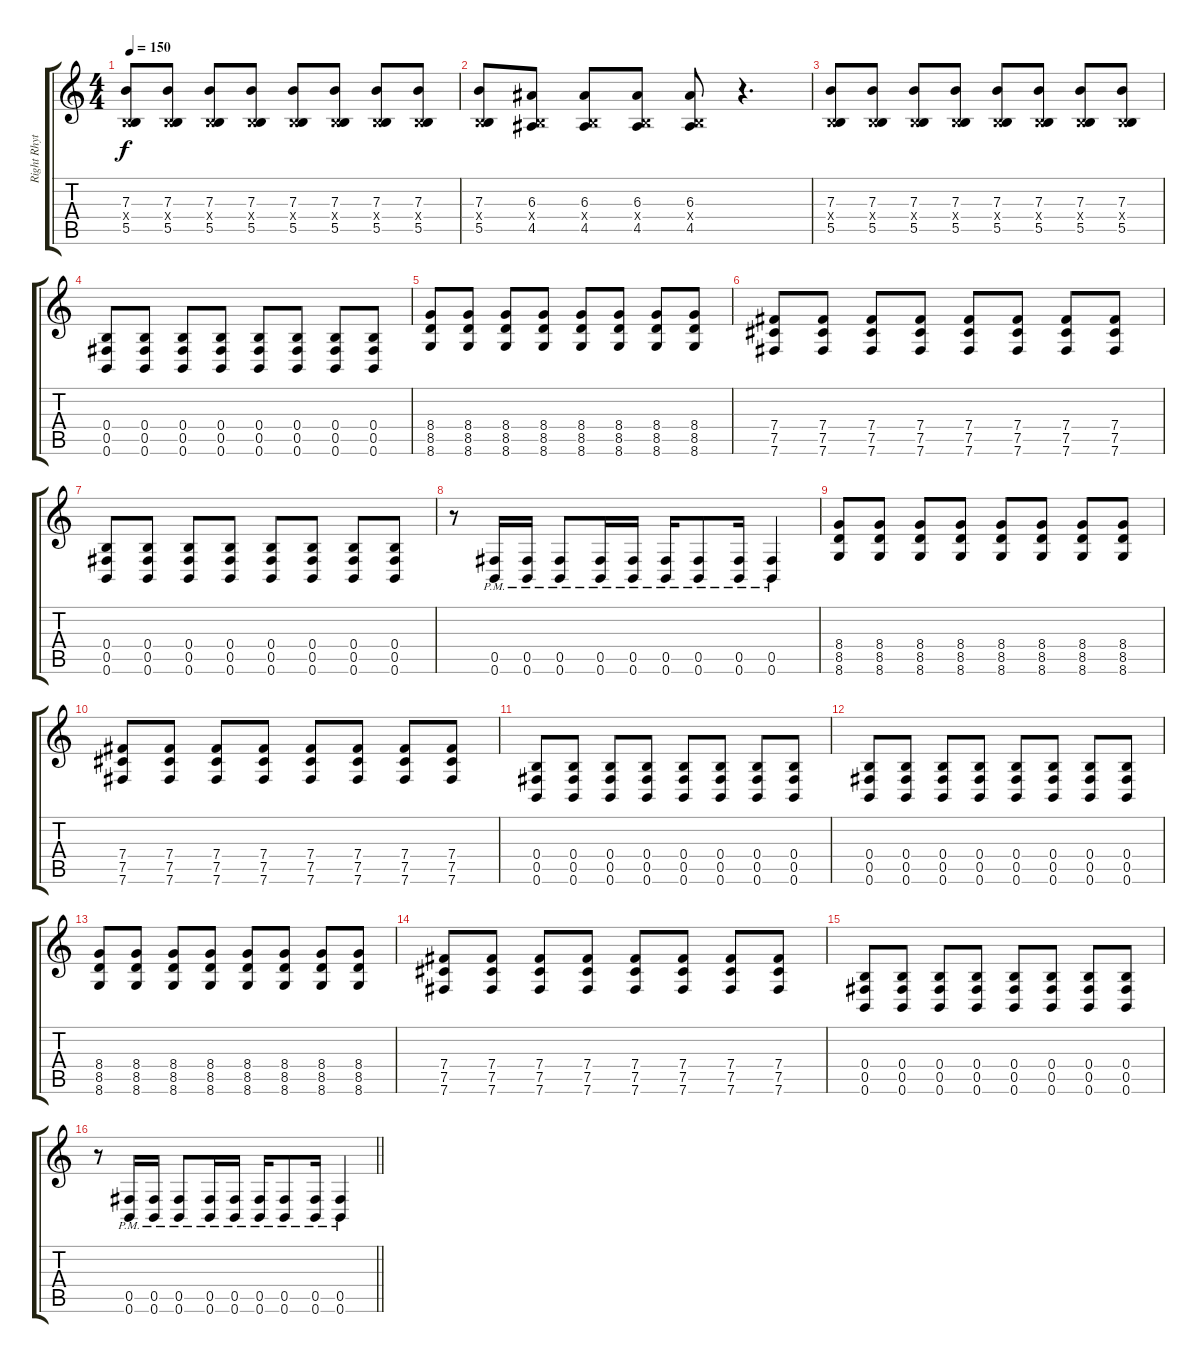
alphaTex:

\track ("Right Rhythm" "Right Rhyt") {instrument distortionguitar}
\staff {score tabs}
\tuning (Db4 Ab3 E3 B2 Gb2 B1) {hide}
\ts (4 4)
\section ("" "")
\tempo 150
\clef g2
\ks c
(7.3 0.4{x} 5.5).8{dy f instrument overdrivenguitar} (7.3 0.4{x} 5.5).8 (7.3 0.4{x} 5.5).8 (7.3 0.4{x} 5.5).8 (7.3 0.4{x} 5.5).8 (7.3 0.4{x} 5.5).8 (7.3 0.4{x} 5.5).8 (7.3 0.4{x} 5.5).8 |
(7.3 0.4{x} 5.5).8 (6.3 0.4{x} 4.5).8 (6.3 0.4{x} 4.5).8 (6.3 0.4{x} 4.5).8 (6.3 0.4{x} 4.5).8 r.4{d} |
(7.3 0.4{x} 5.5).8{instrument distortionguitar} (7.3 0.4{x} 5.5).8 (7.3 0.4{x} 5.5).8 (7.3 0.4{x} 5.5).8 (7.3 0.4{x} 5.5).8 (7.3 0.4{x} 5.5).8 (7.3 0.4{x} 5.5).8 (7.3 0.4{x} 5.5).8 |
(0.4 0.5 0.6).8 (0.4 0.5 0.6).8 (0.4 0.5 0.6).8 (0.4 0.5 0.6).8 (0.4 0.5 0.6).8 (0.4 0.5 0.6).8 (0.4 0.5 0.6).8 (0.4 0.5 0.6).8 |
(8.4 8.5 8.6).8 (8.4 8.5 8.6).8 (8.4 8.5 8.6).8 (8.4 8.5 8.6).8 (8.4 8.5 8.6).8 (8.4 8.5 8.6).8 (8.4 8.5 8.6).8 (8.4 8.5 8.6).8 |
(7.4 7.5 7.6).8 (7.4 7.5 7.6).8 (7.4 7.5 7.6).8 (7.4 7.5 7.6).8 (7.4 7.5 7.6).8 (7.4 7.5 7.6).8 (7.4 7.5 7.6).8 (7.4 7.5 7.6).8 |
(0.4 0.5 0.6).8 (0.4 0.5 0.6).8 (0.4 0.5 0.6).8 (0.4 0.5 0.6).8 (0.4 0.5 0.6).8 (0.4 0.5 0.6).8 (0.4 0.5 0.6).8 (0.4 0.5 0.6).8 |
r.8 (0.5{pm} 0.6{pm}).16 (0.5{pm} 0.6{pm}).16 (0.5{pm} 0.6{pm}).8 (0.5{pm} 0.6{pm}).16 (0.5{pm} 0.6{pm}).16 (0.5{pm} 0.6{pm}).16 (0.5{pm} 0.6{pm}).8 (0.5{pm} 0.6{pm}).16 (0.5{pm} 0.6{pm}).4 |
(8.4 8.5 8.6).8 (8.4 8.5 8.6).8 (8.4 8.5 8.6).8 (8.4 8.5 8.6).8 (8.4 8.5 8.6).8 (8.4 8.5 8.6).8 (8.4 8.5 8.6).8 (8.4 8.5 8.6).8 |
(7.4 7.5 7.6).8 (7.4 7.5 7.6).8 (7.4 7.5 7.6).8 (7.4 7.5 7.6).8 (7.4 7.5 7.6).8 (7.4 7.5 7.6).8 (7.4 7.5 7.6).8 (7.4 7.5 7.6).8 |
(0.4 0.5 0.6).8 (0.4 0.5 0.6).8 (0.4 0.5 0.6).8 (0.4 0.5 0.6).8 (0.4 0.5 0.6).8 (0.4 0.5 0.6).8 (0.4 0.5 0.6).8 (0.4 0.5 0.6).8 |
(0.4 0.5 0.6).8 (0.4 0.5 0.6).8 (0.4 0.5 0.6).8 (0.4 0.5 0.6).8 (0.4 0.5 0.6).8 (0.4 0.5 0.6).8 (0.4 0.5 0.6).8 (0.4 0.5 0.6).8 |
(8.4 8.5 8.6).8 (8.4 8.5 8.6).8 (8.4 8.5 8.6).8 (8.4 8.5 8.6).8 (8.4 8.5 8.6).8 (8.4 8.5 8.6).8 (8.4 8.5 8.6).8 (8.4 8.5 8.6).8 |
(7.4 7.5 7.6).8 (7.4 7.5 7.6).8 (7.4 7.5 7.6).8 (7.4 7.5 7.6).8 (7.4 7.5 7.6).8 (7.4 7.5 7.6).8 (7.4 7.5 7.6).8 (7.4 7.5 7.6).8 |
(0.4 0.5 0.6).8 (0.4 0.5 0.6).8 (0.4 0.5 0.6).8 (0.4 0.5 0.6).8 (0.4 0.5 0.6).8 (0.4 0.5 0.6).8 (0.4 0.5 0.6).8 (0.4 0.5 0.6).8 |
\barLineRight lightlight
r.8 (0.5{pm} 0.6{pm}).16 (0.5{pm} 0.6{pm}).16 (0.5{pm} 0.6{pm}).8 (0.5{pm} 0.6{pm}).16 (0.5{pm} 0.6{pm}).16 (0.5{pm} 0.6{pm}).16 (0.5{pm} 0.6{pm}).8 (0.5{pm} 0.6{pm}).16 (0.5{pm} 0.6{pm}).4
